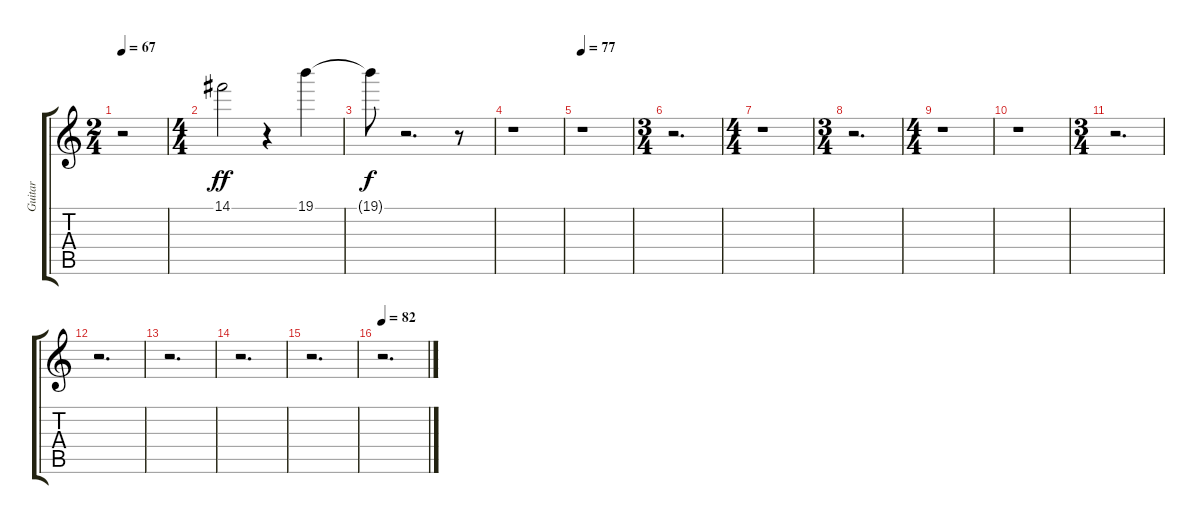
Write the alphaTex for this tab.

\track ("Guitar" "Guitar") {instrument electricguitarclean}
\staff {score tabs}
\tuning (E4 B3 G3 D3 A2 E2) {hide}
\ts (2 4)
\tempo 67
\clef g2
\ks c
r.2{dy f} |
\ts (4 4)
14.1.2{dy ff} r.4 19.1.4 |
19.1{t}.8{dy f} r.2{d} r.8 |
r.1 |
\tempo 77
r.1 |
\ts (3 4)
r.2{d} |
\ts (4 4)
r.1 |
\ts (3 4)
r.2{d} |
\ts (4 4)
r.1 |
r.1 |
\ts (3 4)
r.2{d} |
r.2{d} |
r.2{d} |
r.2{d} |
r.2{d} |
\tempo 82
r.2{d}
